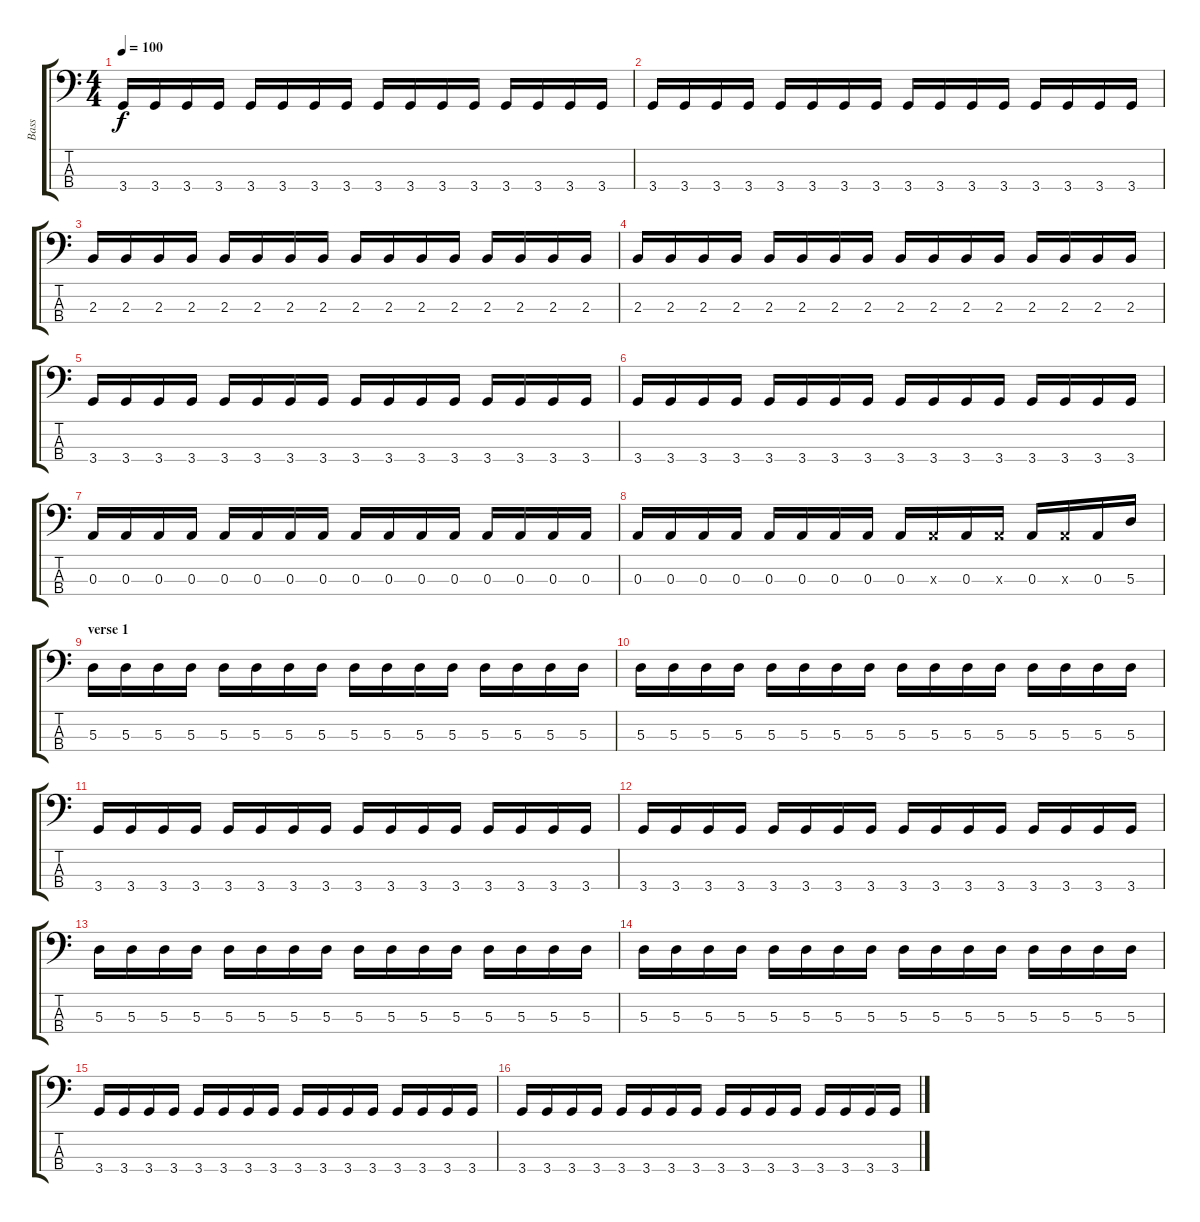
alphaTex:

\track ("Bass" "Bass") {instrument electricbasspick}
\staff {score tabs}
\tuning (G2 D2 A1 E1) {hide}
\ts (4 4)
\tempo 100
\clef f4
\ks c
3.4.16{dy f} 3.4.16 3.4.16 3.4.16 3.4.16 3.4.16 3.4.16 3.4.16 3.4.16 3.4.16 3.4.16 3.4.16 3.4.16 3.4.16 3.4.16 3.4.16 |
3.4.16 3.4.16 3.4.16 3.4.16 3.4.16 3.4.16 3.4.16 3.4.16 3.4.16 3.4.16 3.4.16 3.4.16 3.4.16 3.4.16 3.4.16 3.4.16 |
2.3.16 2.3.16 2.3.16 2.3.16 2.3.16 2.3.16 2.3.16 2.3.16 2.3.16 2.3.16 2.3.16 2.3.16 2.3.16 2.3.16 2.3.16 2.3.16 |
2.3.16 2.3.16 2.3.16 2.3.16 2.3.16 2.3.16 2.3.16 2.3.16 2.3.16 2.3.16 2.3.16 2.3.16 2.3.16 2.3.16 2.3.16 2.3.16 |
3.4.16 3.4.16 3.4.16 3.4.16 3.4.16 3.4.16 3.4.16 3.4.16 3.4.16 3.4.16 3.4.16 3.4.16 3.4.16 3.4.16 3.4.16 3.4.16 |
3.4.16 3.4.16 3.4.16 3.4.16 3.4.16 3.4.16 3.4.16 3.4.16 3.4.16 3.4.16 3.4.16 3.4.16 3.4.16 3.4.16 3.4.16 3.4.16 |
0.3.16 0.3.16 0.3.16 0.3.16 0.3.16 0.3.16 0.3.16 0.3.16 0.3.16 0.3.16 0.3.16 0.3.16 0.3.16 0.3.16 0.3.16 0.3.16 |
0.3.16 0.3.16 0.3.16 0.3.16 0.3.16 0.3.16 0.3.16 0.3.16 0.3.16 0.3{x}.16 0.3.16 0.3{x}.16 0.3.16 0.3{x}.16 0.3.16 5.3.16 |
\section ("" "verse 1")
5.3.16 5.3.16 5.3.16 5.3.16 5.3.16 5.3.16 5.3.16 5.3.16 5.3.16 5.3.16 5.3.16 5.3.16 5.3.16 5.3.16 5.3.16 5.3.16 |
5.3.16 5.3.16 5.3.16 5.3.16 5.3.16 5.3.16 5.3.16 5.3.16 5.3.16 5.3.16 5.3.16 5.3.16 5.3.16 5.3.16 5.3.16 5.3.16 |
3.4.16 3.4.16 3.4.16 3.4.16 3.4.16 3.4.16 3.4.16 3.4.16 3.4.16 3.4.16 3.4.16 3.4.16 3.4.16 3.4.16 3.4.16 3.4.16 |
3.4.16 3.4.16 3.4.16 3.4.16 3.4.16 3.4.16 3.4.16 3.4.16 3.4.16 3.4.16 3.4.16 3.4.16 3.4.16 3.4.16 3.4.16 3.4.16 |
5.3.16 5.3.16 5.3.16 5.3.16 5.3.16 5.3.16 5.3.16 5.3.16 5.3.16 5.3.16 5.3.16 5.3.16 5.3.16 5.3.16 5.3.16 5.3.16 |
5.3.16 5.3.16 5.3.16 5.3.16 5.3.16 5.3.16 5.3.16 5.3.16 5.3.16 5.3.16 5.3.16 5.3.16 5.3.16 5.3.16 5.3.16 5.3.16 |
3.4.16 3.4.16 3.4.16 3.4.16 3.4.16 3.4.16 3.4.16 3.4.16 3.4.16 3.4.16 3.4.16 3.4.16 3.4.16 3.4.16 3.4.16 3.4.16 |
3.4.16 3.4.16 3.4.16 3.4.16 3.4.16 3.4.16 3.4.16 3.4.16 3.4.16 3.4.16 3.4.16 3.4.16 3.4.16 3.4.16 3.4.16 3.4.16
